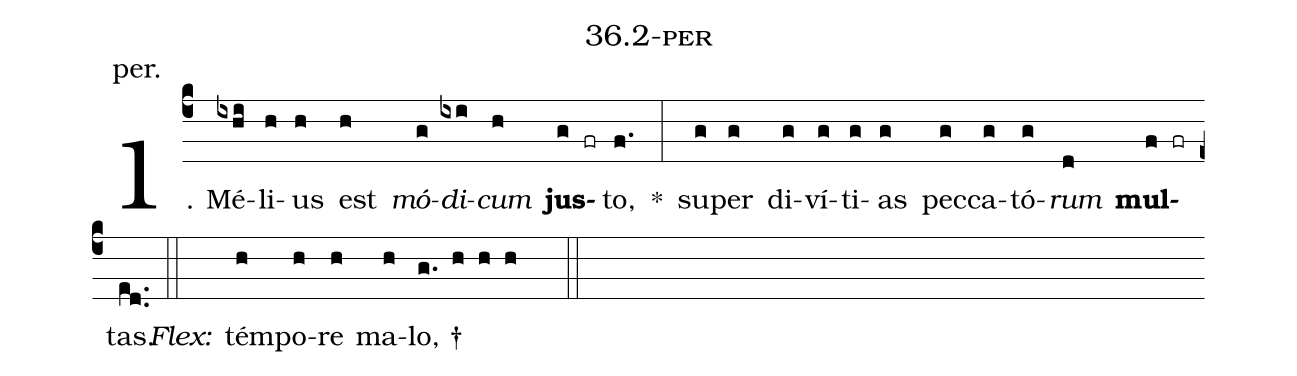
name: 36.2-per;
annotation: per.;
%%
(c4)1. Mé(ixhi)li(h)us(h) est(h) <i>mó</i>(g)<i>di</i>(ixi)<i>cum</i>(h) <b>jus</b>(g fr)to,(f.) *(:) su(g)per(g) di(g)ví(g)ti(g)as(g) pec(g)ca(g)tó(g)<i>rum</i>(d) <b>mul</b>(f fr)tas.(ed..) (::)
<i>Flex:</i>()  tém(h)po(h)re(h) ma(h)lo, †(g. h h h  ::)

%E(g) u(g) o(g) u(d) a(f) e.(ed..) (::)
